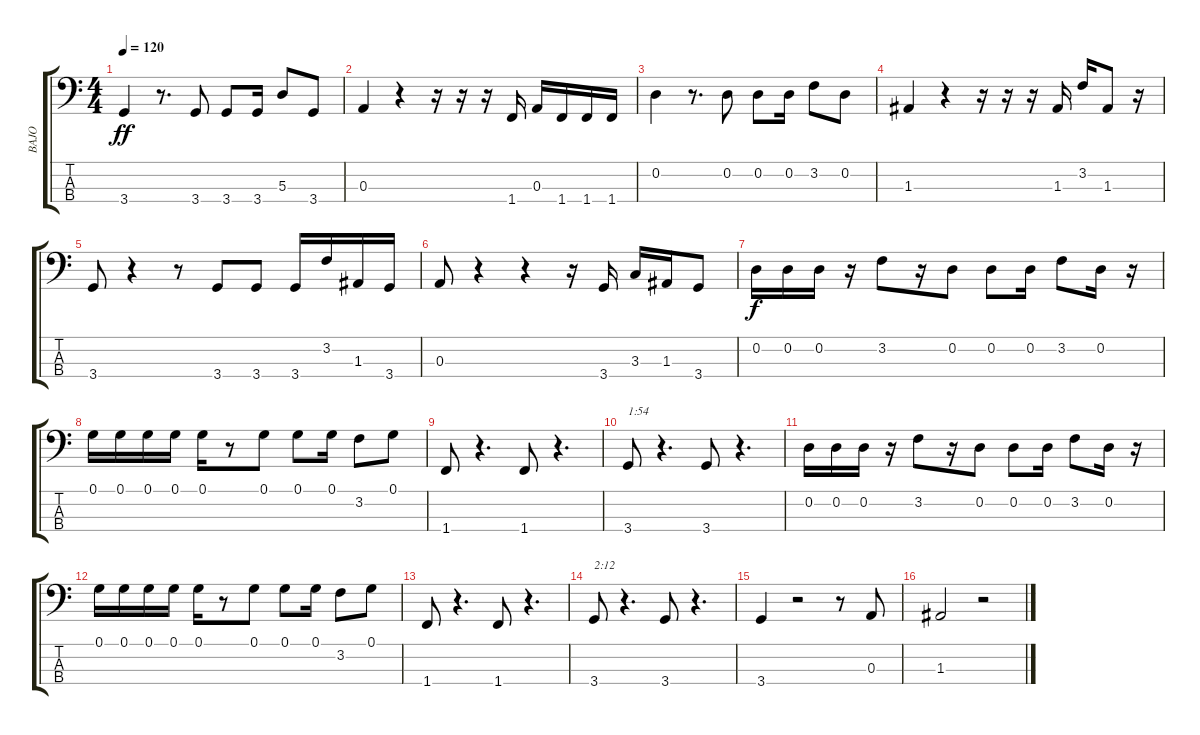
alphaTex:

\track ("BAJO" "BAJO") {instrument synthbass1}
\staff {score tabs}
\tuning (G2 D2 A1 E1) {hide}
\ts (4 4)
\tempo 120
\clef f4
\ks c
3.4.4{dy ff} r.8{d} 3.4.8 3.4.8 3.4.16 5.3.8 3.4.8 |
0.3.4 r.4 r.16 r.16 r.16 1.4.16 0.3.16 1.4.16 1.4.16 1.4.16 |
0.2.4 r.8{d} 0.2.8 0.2.8 0.2.16 3.2.8 0.2.8 |
1.3.4 r.4 r.16 r.16 r.16 1.3.16 3.2.16 1.3.8 r.16 |
3.4.8 r.4 r.8 3.4.8 3.4.8 3.4.16 3.2.16 1.3.16 3.4.16 |
0.3.8 r.4 r.4 r.16 3.4.16 3.3.16 1.3.16 3.4.8 |
0.2.16{dy f} 0.2.16 0.2.16 r.16 3.2.8 r.16 0.2.8 0.2.8 0.2.16 3.2.8 0.2.16 r.16 |
0.1.16 0.1.16 0.1.16 0.1.16 0.1.16 r.8 0.1.8 0.1.8 0.1.16 3.2.8 0.1.8 |
1.4.8 r.4{d} 1.4.8 r.4{d} |
3.4.8{txt "1:54"} r.4{d} 3.4.8 r.4{d} |
0.2.16 0.2.16 0.2.16 r.16 3.2.8 r.16 0.2.8 0.2.8 0.2.16 3.2.8 0.2.16 r.16 |
0.1.16 0.1.16 0.1.16 0.1.16 0.1.16 r.8 0.1.8 0.1.8 0.1.16 3.2.8 0.1.8 |
1.4.8 r.4{d} 1.4.8 r.4{d} |
3.4.8{txt "2:12"} r.4{d} 3.4.8 r.4{d} |
3.4.4 r.2 r.8 0.3.8 |
1.3.2 r.2
